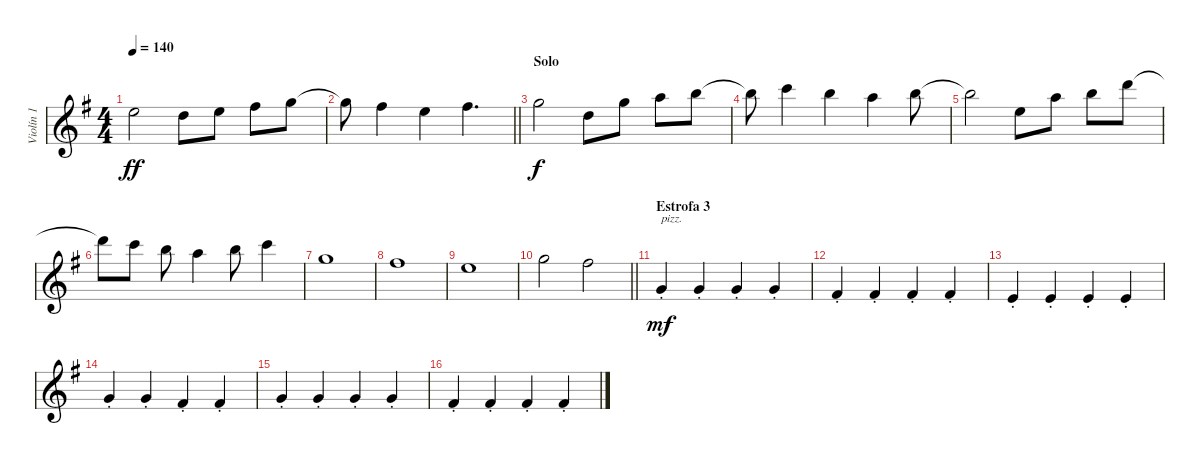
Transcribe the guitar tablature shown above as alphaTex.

\track ("Violín 1" "Violín 1") {instrument stringensemble1}
\staff {score}
\tuning (E5 A4 D4 G3) {hide}
\ts (4 4)
\tempo 140
\clef g2
\ks g
0.1{t}.2{dy ff} 5.2.8 0.1.8 2.1.8 3.1.8 |
\barLineRight lightlight
3.1{t}.8 2.1.4 0.1.4 2.1.4{d} |
\section ("" "Solo")
3.1.2{dy f} 5.2.8 3.1.8 5.1.8 7.1.8 |
7.1{t}.8 8.1.4 7.1.4 5.1.4 7.1.8 |
7.1{t}.2 7.2.8 5.1.8 7.1.8 10.1.8 |
10.1{t}.8 8.1.8 7.1.8 5.1.4 7.1.8 8.1.4 |
10.2.1 |
9.2.1 |
7.2.1 |
\barLineRight lightlight
3.1.2 2.1.2 |
\section ("" "Estrofa 3")
5.3{st}.4{txt "pizz." dy mf instrument pizzicatostrings} 5.3{st}.4 5.3{st}.4 5.3{st}.4 |
4.3{st}.4 4.3{st}.4 4.3{st}.4 4.3{st}.4 |
2.3{st}.4 2.3{st}.4 2.3{st}.4 2.3{st}.4 |
5.3{st}.4 5.3{st}.4 4.3{st}.4 4.3{st}.4 |
5.3{st}.4 5.3{st}.4 5.3{st}.4 5.3{st}.4 |
4.3{st}.4 4.3{st}.4 4.3{st}.4 4.3{st}.4
